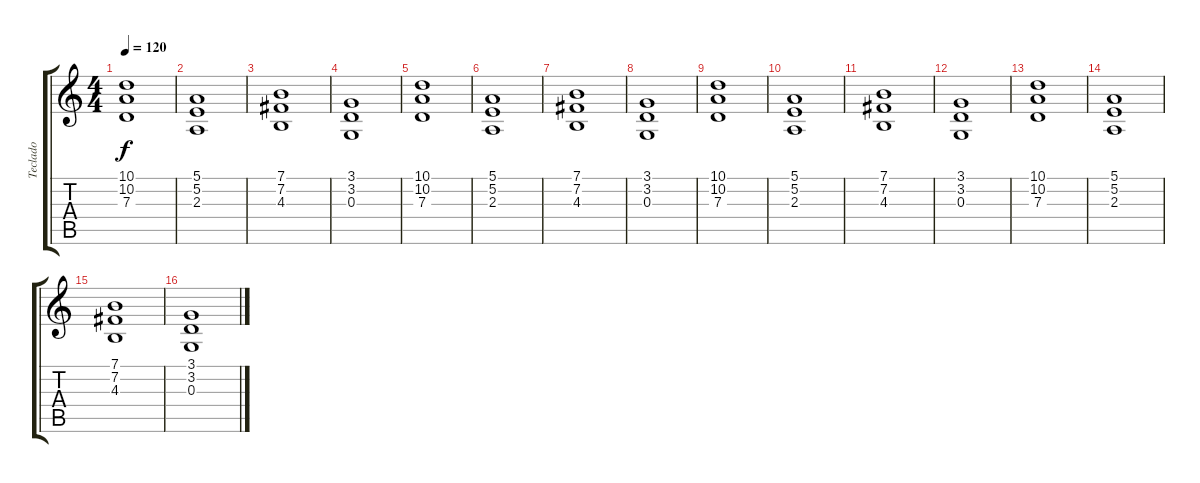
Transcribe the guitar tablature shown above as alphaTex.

\track ("Teclado" "Teclado") {instrument stringensemble2}
\staff {score tabs}
\tuning (E4 B3 G3 D3 A2 E2) {hide}
\ts (4 4)
\tempo 120
\clef g2
\ks c
(10.1 10.2 7.3).1{dy f} |
(5.1 5.2 2.3).1 |
(7.1 7.2 4.3).1 |
(3.1 3.2 0.3).1 |
(10.1 10.2 7.3).1 |
(5.1 5.2 2.3).1 |
(7.1 7.2 4.3).1 |
(3.1 3.2 0.3).1 |
(10.1 10.2 7.3).1 |
(5.1 5.2 2.3).1 |
(7.1 7.2 4.3).1 |
(3.1 3.2 0.3).1 |
(10.1 10.2 7.3).1 |
(5.1 5.2 2.3).1 |
(7.1 7.2 4.3).1 |
(3.1 3.2 0.3).1
